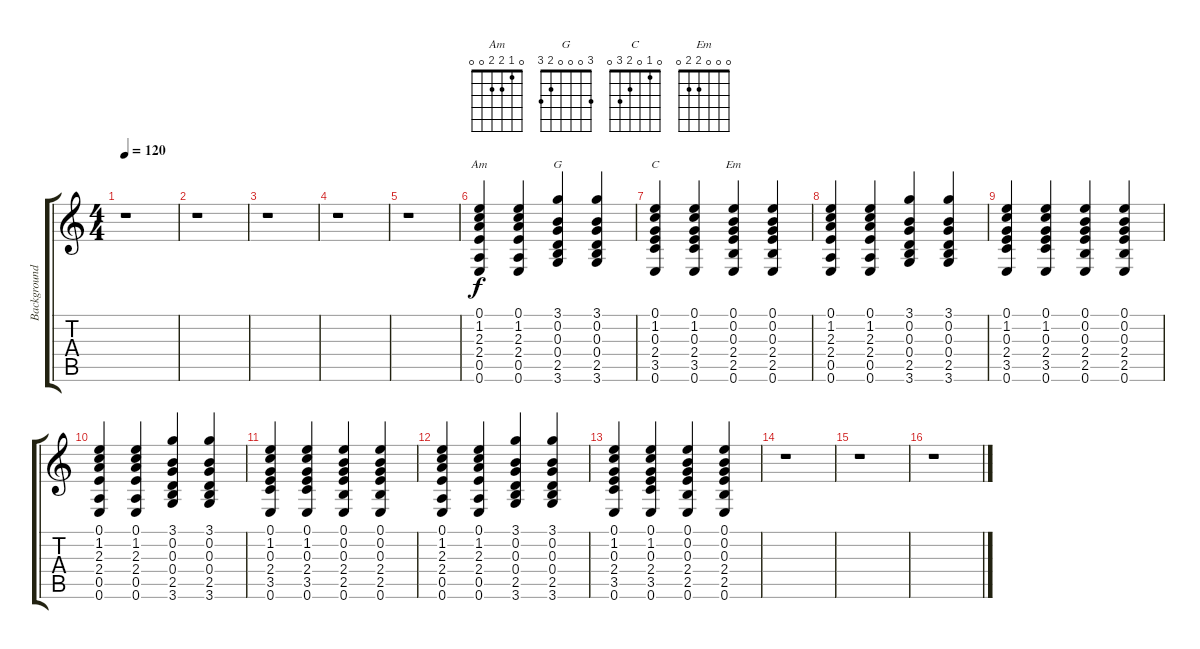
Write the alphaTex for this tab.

\track ("Background guitar" "Background") {instrument electricguitarclean}
\staff {score tabs}
\tuning (E4 B3 G3 D3 A2 E2) {hide}
\chord ("Am" 0 1 2 2 0 0)
\chord ("G" 3 0 0 0 2 3)
\chord ("C" 0 1 0 2 3 0)
\chord ("Em" 0 0 0 2 2 0)
\ts (4 4)
\tempo 120
\clef g2
\ks c
r.1{dy f} |
r.1 |
r.1 |
r.1 |
r.1 |
(0.1 1.2 2.3 2.4 0.5 0.6).4{ch "Am"} (0.1 1.2 2.3 2.4 0.5 0.6).4 (3.1 0.2 0.3 0.4 2.5 3.6).4{ch "G"} (3.1 0.2 0.3 0.4 2.5 3.6).4 |
(0.1 1.2 0.3 2.4 3.5 0.6).4{ch "C"} (0.1 1.2 0.3 2.4 3.5 0.6).4 (0.1 0.2 0.3 2.4 2.5 0.6).4{ch "Em"} (0.1 0.2 0.3 2.4 2.5 0.6).4 |
(0.1 1.2 2.3 2.4 0.5 0.6).4 (0.1 1.2 2.3 2.4 0.5 0.6).4 (3.1 0.2 0.3 0.4 2.5 3.6).4 (3.1 0.2 0.3 0.4 2.5 3.6).4 |
(0.1 1.2 0.3 2.4 3.5 0.6).4 (0.1 1.2 0.3 2.4 3.5 0.6).4 (0.1 0.2 0.3 2.4 2.5 0.6).4 (0.1 0.2 0.3 2.4 2.5 0.6).4 |
(0.1 1.2 2.3 2.4 0.5 0.6).4 (0.1 1.2 2.3 2.4 0.5 0.6).4 (3.1 0.2 0.3 0.4 2.5 3.6).4 (3.1 0.2 0.3 0.4 2.5 3.6).4 |
(0.1 1.2 0.3 2.4 3.5 0.6).4 (0.1 1.2 0.3 2.4 3.5 0.6).4 (0.1 0.2 0.3 2.4 2.5 0.6).4 (0.1 0.2 0.3 2.4 2.5 0.6).4 |
(0.1 1.2 2.3 2.4 0.5 0.6).4 (0.1 1.2 2.3 2.4 0.5 0.6).4 (3.1 0.2 0.3 0.4 2.5 3.6).4 (3.1 0.2 0.3 0.4 2.5 3.6).4 |
(0.1 1.2 0.3 2.4 3.5 0.6).4 (0.1 1.2 0.3 2.4 3.5 0.6).4 (0.1 0.2 0.3 2.4 2.5 0.6).4 (0.1 0.2 0.3 2.4 2.5 0.6).4 |
r.1 |
r.1 |
r.1
